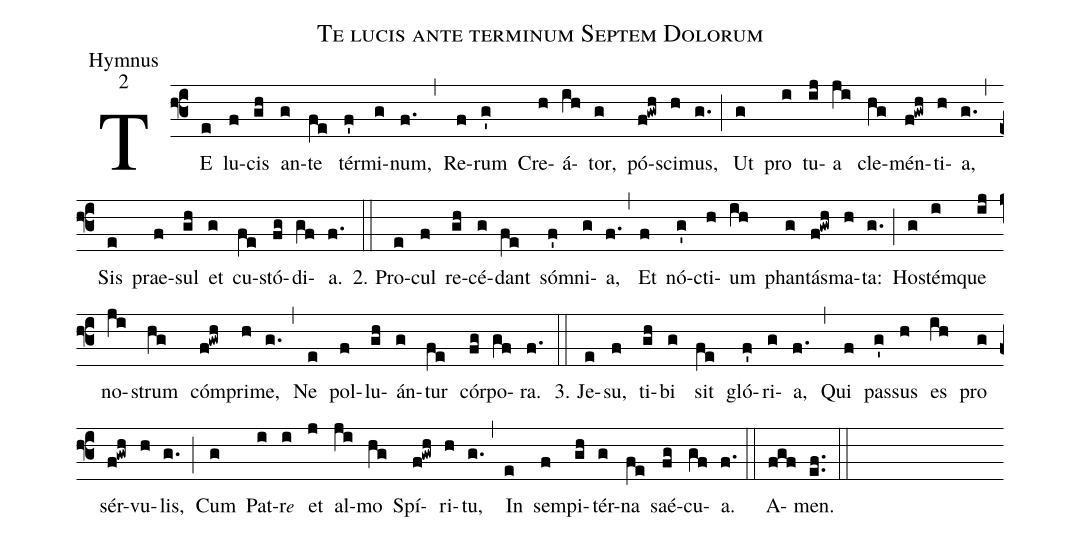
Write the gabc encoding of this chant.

name:Te lucis ante terminum Septem Dolorum;
office-part:Hymnus;
mode:2;
%%
(f3) TE(e) lu(f)cis(gh) an(g)te(fe) tér(f')mi(g)num,(f.) (,) Re(f)rum(g') Cre(h)á(ih)tor,(g) pó(f!gwh)sci(h)mus,(g.) (;) Ut(g) pro(i) tu(ij)a(ji) cle(hg)mén(f!gwh)ti(h)a,(g.) (,) Sis(e) prae(f)sul(gh) et(g) cu(fe)stó(fg)di(gf)a.(f.) (::)
2. Pro(e)cul(f) re(gh)cé(g)dant(fe) sóm(f')ni(g)a,(f.) (,) Et(f) nó(g')cti(h)um(ih) phan(g)tás(f!gwh)ma(h)ta:(g.) (;) Ho(g)stém(i)que(ij) no(ji)strum(hg) cóm(f!gwh)pri(h)me,(g.) (,) Ne(e) pol(f)lu(gh)án(g)tur(fe) cór(fg)po(gf)ra.(f.) (::)
3. Je(e)su,(f) ti(gh)bi(g) sit(fe) gló(f')ri(g)a,(f.) (,) Qui(f) pas(g')sus(h) es(ih) pro(g) sér(f!gwh)vu(h)lis,(g.) (;) Cum(g) Pat(i)r<e>e</e>(i) et(j) al(ji)mo(hg) Spí(f!gwh)ri(h)tu,(g.) (,) In(e) sem(f)pi(gh)tér(g)na(fe) saé(fg)cu(gf)a.(f.) (::)
A(fgf)men.(ef..) (::)
